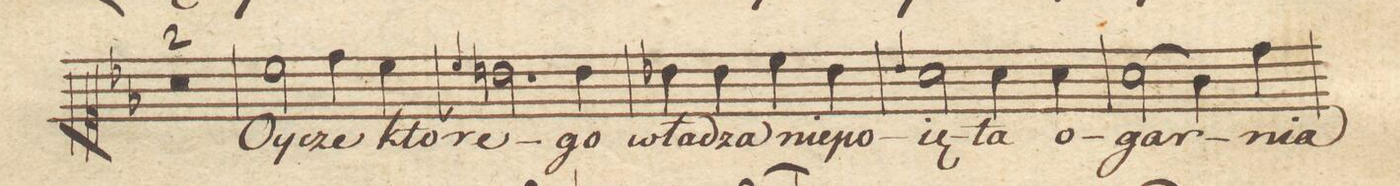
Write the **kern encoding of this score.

**kern	**text	**dynam
*I"Soprano	*	*
*clefC1	*	*
*k[b-e-]	*	*
*met(c)	*	*
*M4/4	*	*
0r	.	.
=33	=33	=33
=34	=34	=34
2cc\	Oy-	.
4dd\	-cze	.
4cc\	któ-	.
=35	=35	=35
4qqcc/	.	.
2.bn\	-re-	.
4b\	-go	.
=36	=36	=36
4b-X\	wła-	.
4b-\	-dza	.
4cc\	nie-	.
4b-\	-po-	.
=37	=37	=37
4qqb-/	.	.
2a\	-ię-	.
4a\	-ta	.
4a\	o-	.
=38	=38	=38
(2a\	-gar-	.
4g\)	.	.
4dd\	-nia	.
=39	=39	=39
*-	*-	*-
